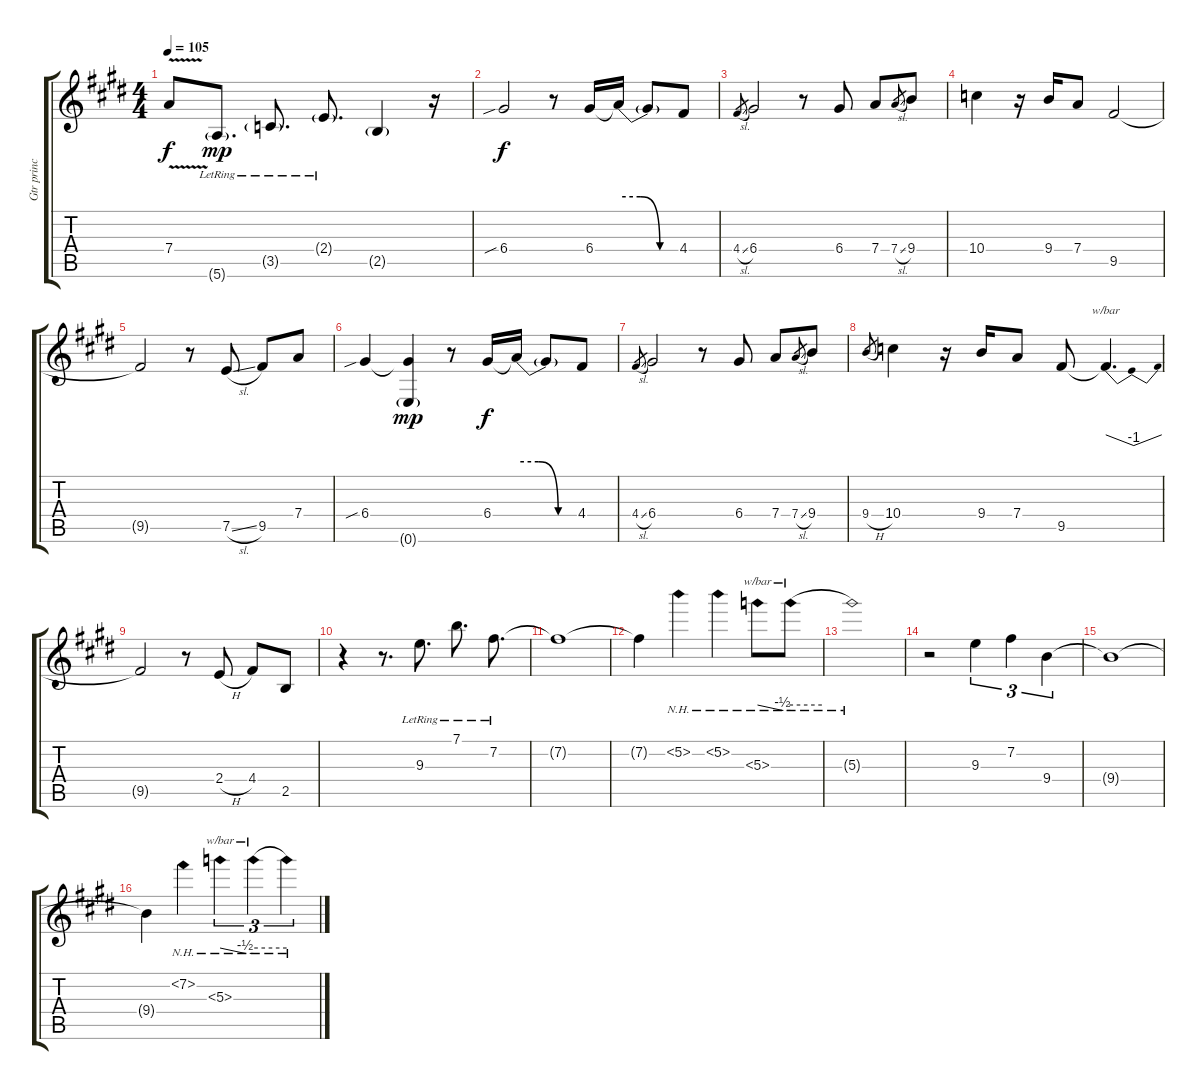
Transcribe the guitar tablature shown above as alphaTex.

\track ("Gtr princ" "Gtr princ") {instrument electricguitarclean}
\staff {score tabs}
\tuning (E4 B3 G3 D3 A2 E2) {hide}
\ts (4 4)
\tempo 105
\clef g2
\ks c#minor
7.4{v t}.8{dy f} 5.6{g lr}.8{d dy mp} 3.5{g lr}.8{d} 2.4{g lr}.8{d} 2.5{g}.4 r.16 |
\ks e
6.4{sib}.2{dy f} r.8 6.4.16 6.4{be (custom 0 2 20 2 40 0 60 0) t}.16 6.4{t}.8 4.4.8 |
\ks c#minor
4.4{sl}.8{gr} 6.4.2 r.8 6.4.8 7.4.8 7.4{sl}.8{gr} 9.4.8 |
10.4.4 r.16 9.4.16 7.4.8 9.5.2 |
9.5{t}.2 r.8 7.5{sl}.8 9.5.8 7.4.8 |
\ks e
6.4{sib}.4 (6.4{t} 0.6{g}).4{dy mp} r.8 6.4.16{dy f} 6.4{be (custom 0 2 20 2 40 0 60 0) t}.16 6.4{t}.8 4.4.8 |
\ks c#minor
4.4{sl}.8{gr} 6.4.2 r.8 6.4.8 7.4.8 7.4{sl}.8{gr} 9.4.8 |
9.4{h}.8{gr} 10.4.4 r.16 9.4.16 7.4.8 9.5.8 9.5{t}.4{d tbe (dip default 0 0 30 -4 60 0)} |
9.5{t}.2 r.8 2.4{h}.8 4.4.8 2.5.8 |
\ks e
r.4 r.8{d} 9.3{lr}.8{d} 7.1{lr}.8{d} 7.2{lr}.8{d} |
\ks c#minor
7.2{t}.1 |
7.2{t}.4 5.2{nh}.4 5.2{nh}.4 5.3{nh}.8{tbe (custom default 0 0 45 -2 60 -2)} 5.3{nh t}.8{tbe (hold default 0 0 60 0)} |
5.3{nh t}.1 |
\ks e
r.2 9.3.4{tu (3 2)} 7.2.4{tu (3 2)} 9.4.4{tu (3 2)} |
\ks c#minor
9.4{t}.1 |
9.4{t}.4 7.2{nh}.4 5.3{nh}.4{tu (3 2) tbe (custom default 0 0 45 -2 60 -2)} 5.3{nh t}.4{tu (3 2) tbe (hold default 0 0 60 0)} 5.3{nh t}.4{tu (3 2)}
